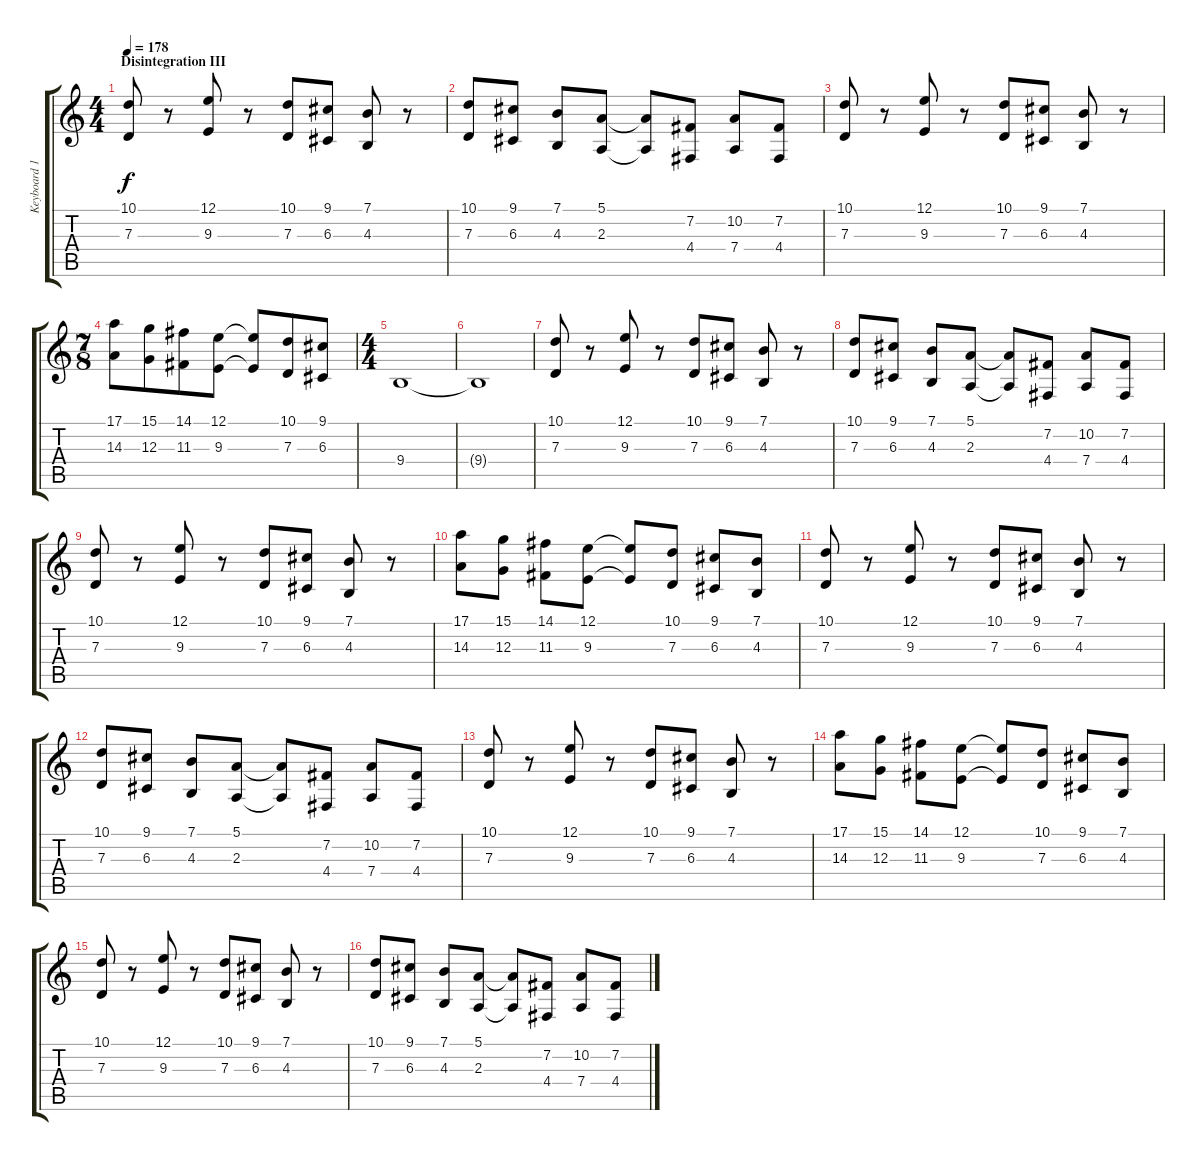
\track ("Keyboard 1" "Keyboard 1") {instrument stringensemble1}
\staff {score tabs}
\tuning (E4 B3 G3 D3 A2 E2) {hide}
\ts (4 4)
\section ("" "Disintegration III")
\tempo 178
\clef g2
\ks c
(10.1 7.3).8{dy f} r.8 (12.1 9.3).8 r.8 (10.1 7.3).8 (9.1 6.3).8 (7.1 4.3).8 r.8 |
(10.1 7.3).8 (9.1 6.3).8 (7.1 4.3).8 (5.1 2.3).8 (5.1{t} 2.3{t}).8 (7.2 4.4).8 (10.2 7.4).8 (7.2 4.4).8 |
(10.1 7.3).8 r.8 (12.1 9.3).8 r.8 (10.1 7.3).8 (9.1 6.3).8 (7.1 4.3).8 r.8 |
\ts (7 8)
(17.1 14.3).8 (15.1 12.3).8 (14.1 11.3).8 (12.1 9.3).8 (12.1{t} 9.3{t}).8 (10.1 7.3).8 (9.1 6.3).8 |
\ts (4 4)
9.4.1 |
9.4{t}.1 |
\section ("" "")
(10.1 7.3).8 r.8 (12.1 9.3).8 r.8 (10.1 7.3).8 (9.1 6.3).8 (7.1 4.3).8 r.8 |
(10.1 7.3).8 (9.1 6.3).8 (7.1 4.3).8 (5.1 2.3).8 (5.1{t} 2.3{t}).8 (7.2 4.4).8 (10.2 7.4).8 (7.2 4.4).8 |
(10.1 7.3).8 r.8 (12.1 9.3).8 r.8 (10.1 7.3).8 (9.1 6.3).8 (7.1 4.3).8 r.8 |
(17.1 14.3).8 (15.1 12.3).8 (14.1 11.3).8 (12.1 9.3).8 (12.1{t} 9.3{t}).8 (10.1 7.3).8 (9.1 6.3).8 (7.1 4.3).8 |
(10.1 7.3).8 r.8 (12.1 9.3).8 r.8 (10.1 7.3).8 (9.1 6.3).8 (7.1 4.3).8 r.8 |
(10.1 7.3).8 (9.1 6.3).8 (7.1 4.3).8 (5.1 2.3).8 (5.1{t} 2.3{t}).8 (7.2 4.4).8 (10.2 7.4).8 (7.2 4.4).8 |
(10.1 7.3).8 r.8 (12.1 9.3).8 r.8 (10.1 7.3).8 (9.1 6.3).8 (7.1 4.3).8 r.8 |
(17.1 14.3).8 (15.1 12.3).8 (14.1 11.3).8 (12.1 9.3).8 (12.1{t} 9.3{t}).8 (10.1 7.3).8 (9.1 6.3).8 (7.1 4.3).8 |
(10.1 7.3).8 r.8 (12.1 9.3).8 r.8 (10.1 7.3).8 (9.1 6.3).8 (7.1 4.3).8 r.8 |
(10.1 7.3).8 (9.1 6.3).8 (7.1 4.3).8 (5.1 2.3).8 (5.1{t} 2.3{t}).8 (7.2 4.4).8 (10.2 7.4).8 (7.2 4.4).8
